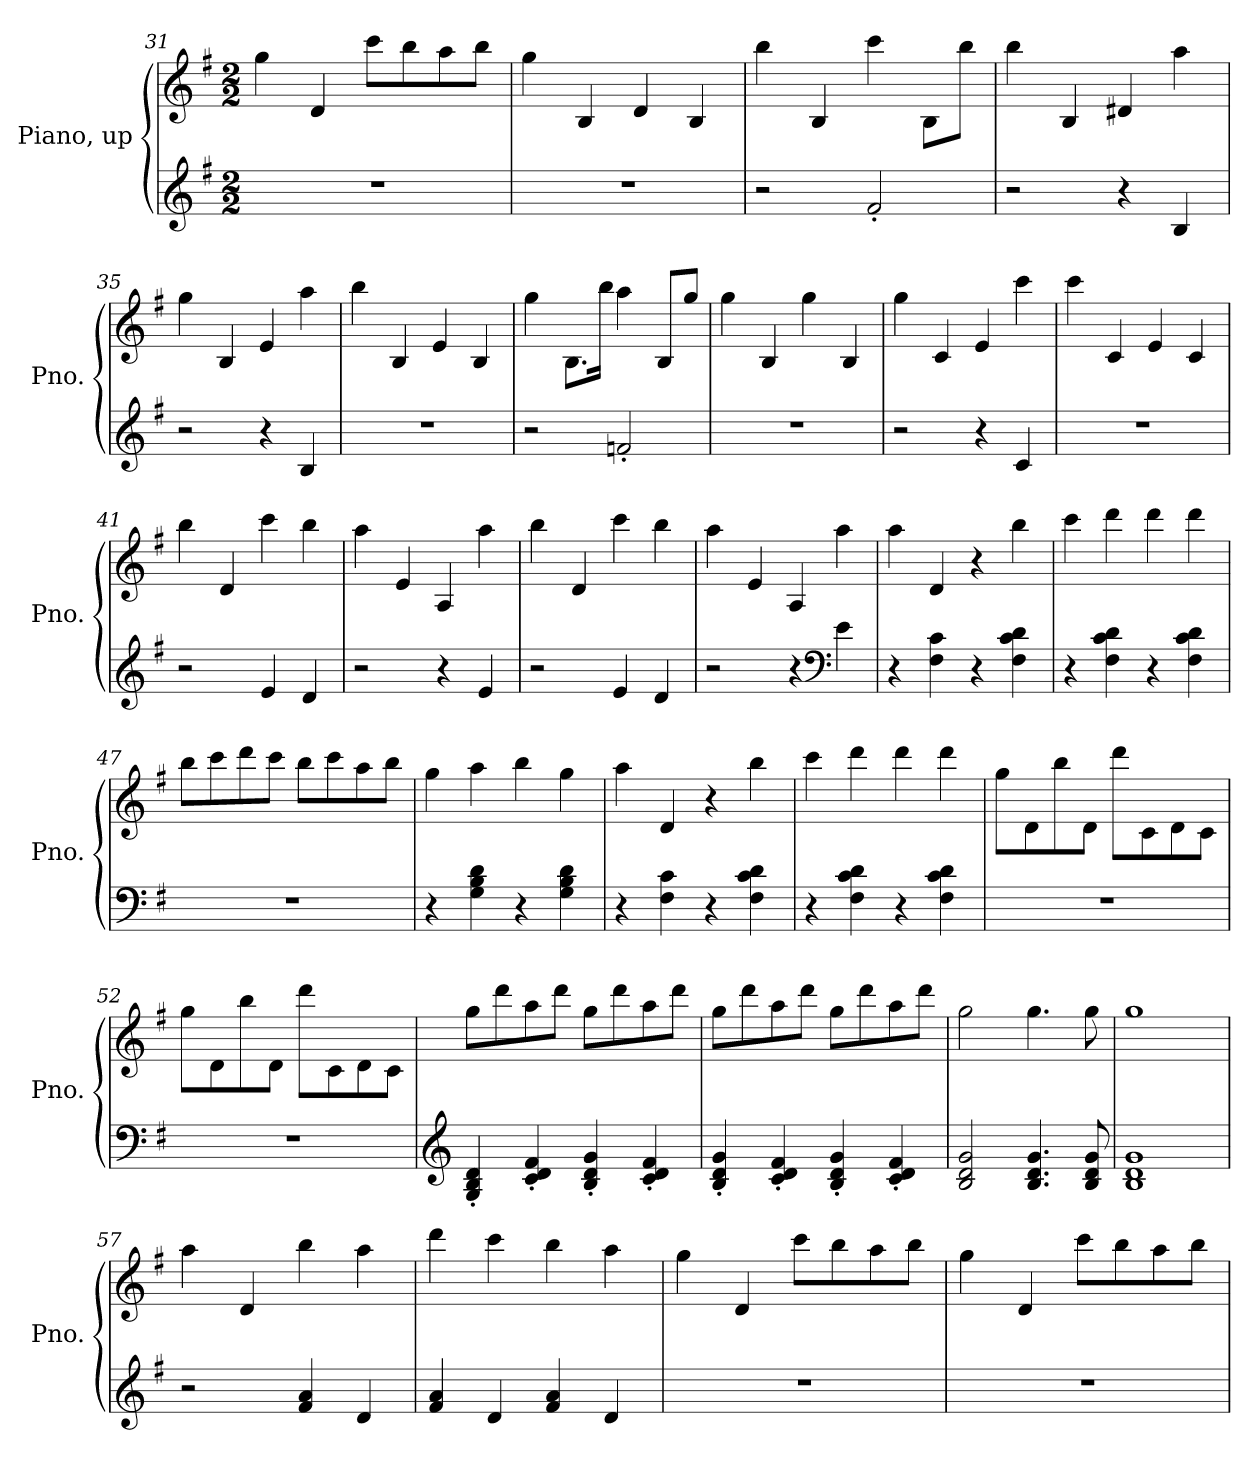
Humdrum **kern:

**kern	**kern
*part1	*part1
*staff2	*staff1
*I"Piano, up	*
*I'Pno.	*
!!LO:PB:g=z
*clefG2	*clefG2
*k[f#]	*k[f#]
*M2/2	*M2/2
=31	=31
1r	4gg\
.	4d/
.	8ccc\L
.	8bb\
.	8aa\
.	8bb\J
=32	=32
1r	4gg\
.	4B/
.	4d/
.	4B/
=33	=33
2r	4bb\
.	4B/
2f#'/	4ccc\
.	8B\L
.	8bb\J
=34	=34
2r	4bb\
.	4B/
4r	4d#X/
4B/	4aa\
=35	=35
2r	4gg\
.	4B/
4r	4e/
4B/	4aa\
=36	=36
1r	4bb\
.	4B/
.	4e/
.	4B/
=37	=37
2r	4gg\
.	8.B\L
.	16bb\Jk
2fn'/	4aa\
.	8B/L
.	8gg/J
!!LO:LB:g=z
=38	=38
1r	4gg\
.	4B/
.	4gg\
.	4B/
=39	=39
2r	4gg\
.	4c/
4r	4e/
4c/	4ccc\
=40	=40
1r	4ccc\
.	4c/
.	4e/
.	4c/
=41	=41
2r	4bb\
.	4d/
4e/	4ccc\
4d/	4bb\
=42	=42
2r	4aa\
.	4e/
4r	4A/
4e/	4aa\
=43	=43
2r	4bb\
.	4d/
4e/	4ccc\
4d/	4bb\
=44	=44
2r	4aa\
.	4e/
4r	4A/
*clefF4	*
4e\	4aa\
=45	=45
4r	4aa\
4F#\ 4c\	4d/
4r	4r
4F#\ 4c\ 4d\	4bb\
!!LO:LB:g=z
=46	=46
4r	4ccc\
4F#\ 4c\ 4d\	4ddd\
4r	4ddd\
4F#\ 4c\ 4d\	4ddd\
=47	=47
1r	8bb\L
.	8ccc\
.	8ddd\
.	8ccc\J
.	8bb\L
.	8ccc\
.	8aa\
.	8bb\J
=48	=48
4r	4gg\
4G\ 4B\ 4d\	4aa\
4r	4bb\
4G\ 4B\ 4d\	4gg\
=49	=49
4r	4aa\
4F#\ 4c\	4d/
4r	4r
4F#\ 4c\ 4d\	4bb\
=50	=50
4r	4ccc\
4F#\ 4c\ 4d\	4ddd\
4r	4ddd\
4F#\ 4c\ 4d\	4ddd\
=51	=51
1r	8gg\L
.	8d\
.	8bb\
.	8d\J
.	8ddd\L
.	8c\
.	8d\
.	8c\J
!!LO:LB:g=z
=52	=52
1r	8gg\L
.	8d\
.	8bb\
.	8d\J
.	8ddd\L
.	8c\
.	8d\
.	8c\J
=53	=53
*clefG2	*
4G/' 4B/' 4d/'	8gg\L
.	8ddd\
4c/' 4d/' 4f#/'	8aa\
.	8ddd\J
4B/' 4d/' 4g/'	8gg\L
.	8ddd\
4c/' 4d/' 4f#/'	8aa\
.	8ddd\J
=54	=54
4B/' 4d/' 4g/'	8gg\L
.	8ddd\
4c/' 4d/' 4f#/'	8aa\
.	8ddd\J
4B/' 4d/' 4g/'	8gg\L
.	8ddd\
4c/' 4d/' 4f#/'	8aa\
.	8ddd\J
=55	=55
2B/ 2d/ 2g/	2gg\
4.B/ 4.d/ 4.g/	4.gg\
8B/ 8d/ 8g/	8gg\
=56	=56
1B 1d 1g	1gg
=57	=57
2r	4aa\
.	4d/
4f#/ 4a/	4bb\
4d/	4aa\
!!LO:LB:g=z
=58	=58
4f#/ 4a/	4ddd\
4d/	4ccc\
4f#/ 4a/	4bb\
4d/	4aa\
=59	=59
1r	4gg\
.	4d/
.	8ccc\L
.	8bb\
.	8aa\
.	8bb\J
=60	=60
1r	4gg\
.	4d/
.	8ccc\L
.	8bb\
.	8aa\
.	8bb\J
=	=
*-	*-
